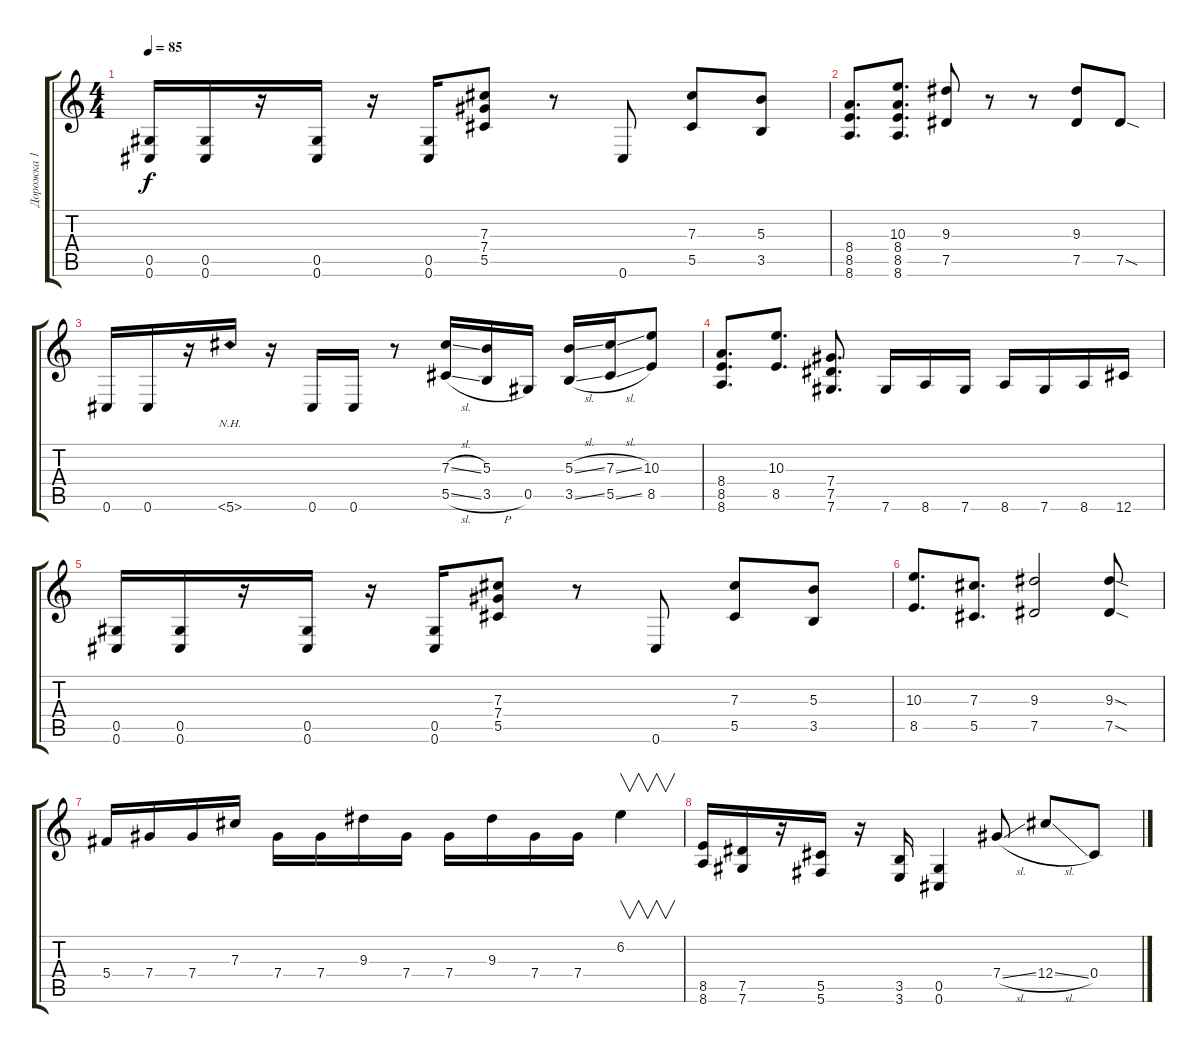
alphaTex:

\track ("Дорожка 1" "Дорожка 1") {instrument distortionguitar}
\staff {score tabs}
\tuning (Eb4 Bb3 Gb3 Db3 Ab2 Db2) {hide}
\ts (4 4)
\tempo 85
\clef g2
\ks c
(0.5 0.6).16{dy f} (0.5 0.6).16 r.16 (0.5 0.6).16 r.16 (0.5 0.6).16 (7.3 7.4 5.5).8 r.8 0.6.8 (7.3 5.5).8 (5.3 3.5).8 |
(8.4 8.5 8.6).8{d} (10.3 8.4 8.5 8.6).8{d} (9.3 7.5).8 r.8 r.8 (9.3 7.5).8 7.5{sod}.8 |
0.6.16 0.6.16 r.16 5.6{nh}.16 r.16 0.6.16 0.6.16 r.8 (7.3{sl} 5.5{sl}).16 (5.3 3.5{h}).16 0.5.16 (5.3{sl} 3.5{sl}).16 (7.3{sl} 5.5{sl}).16 (10.3 8.5).8 |
(8.4 8.5 8.6).8{d} (10.3 8.5).8{d} (7.4 7.5 7.6).8{d} 7.6.16 8.6.16 7.6.16 8.6.16 7.6.16 8.6.16 12.6.16 |
(0.5 0.6).16 (0.5 0.6).16 r.16 (0.5 0.6).16 r.16 (0.5 0.6).16 (7.3 7.4 5.5).8 r.8 0.6.8 (7.3 5.5).8 (5.3 3.5).8 |
(10.3 8.5).8{d} (7.3 5.5).8{d} (9.3 7.5).2 (9.3{sod} 7.5{sod}).8 |
5.4.16 7.4.16 7.4.16 7.3.16 7.4.16 7.4.16 9.3.16 7.4.16 7.4.16 9.3.16 7.4.16 7.4.16 6.2.4{v} |
(8.5 8.6).16 (7.5 7.6).16 r.16 (5.5 5.6).16 r.16 (3.5 3.6).16 (0.5 0.6).4 7.4{sl}.8 12.4{sl}.8 0.4.8
